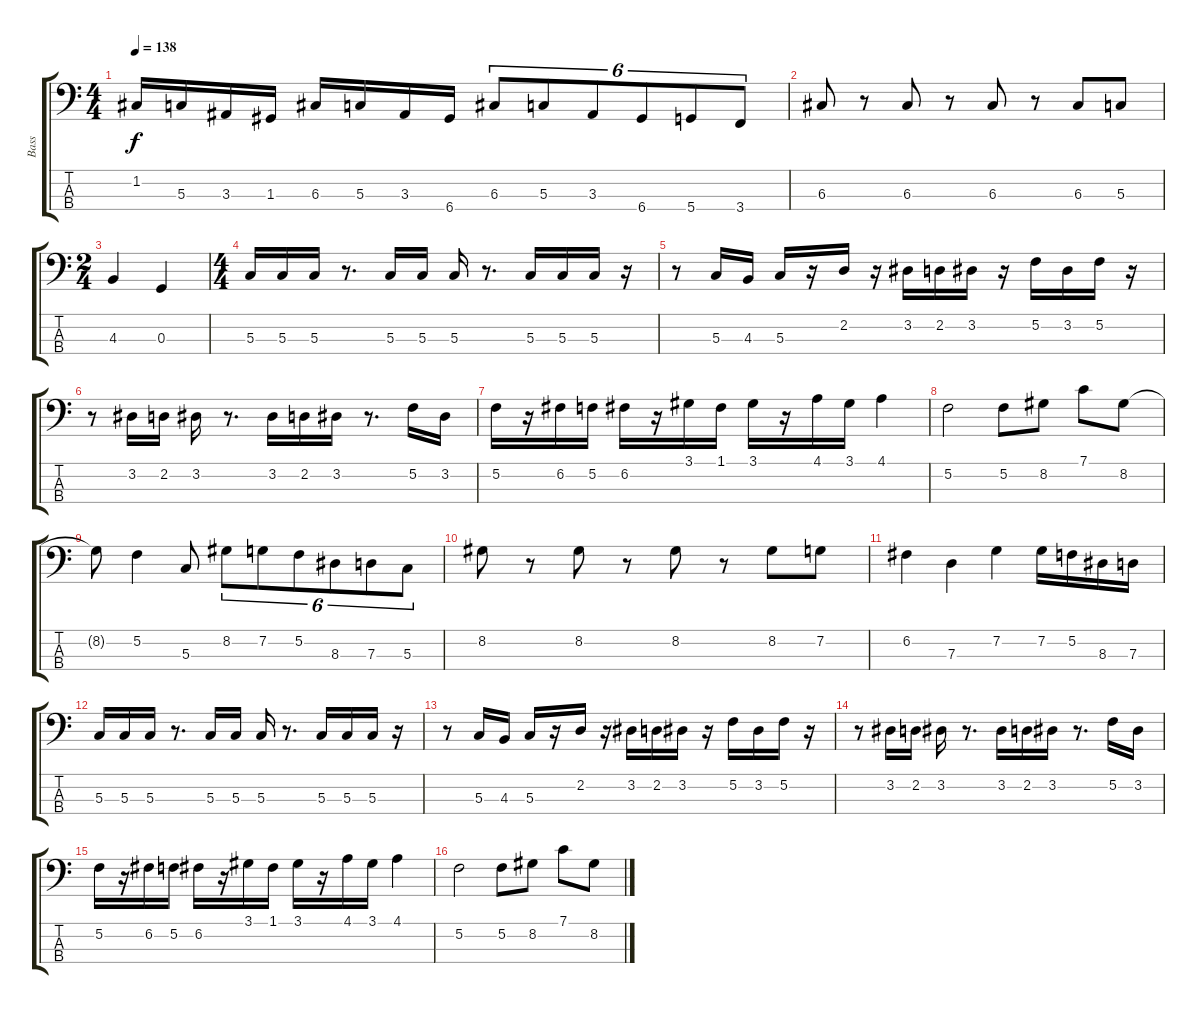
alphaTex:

\track ("Bass" "Bass") {instrument electricbassfinger}
\staff {score tabs}
\tuning (F2 C2 G1 D1) {hide}
\ts (4 4)
\tempo 138
\clef f4
\ks c
1.2.16{dy f} 5.3.16 3.3.16 1.3.16 6.3.16 5.3.16 3.3.16 6.4.16 6.3.8{tu (6 4)} 5.3.8{tu (6 4)} 3.3.8{tu (6 4)} 6.4.8{tu (6 4)} 5.4.8{tu (6 4)} 3.4.8{tu (6 4)} |
6.3.8 r.8 6.3.8 r.8 6.3.8 r.8 6.3.8 5.3.8 |
\ts (2 4)
4.3.4 0.3.4 |
\ts (4 4)
5.3.16 5.3.16 5.3.16 r.8{d} 5.3.16 5.3.16 5.3.16 r.8{d} 5.3.16 5.3.16 5.3.16 r.16 |
r.8 5.3.16 4.3.16 5.3.16 r.16 2.2.16 r.16 3.2.16 2.2.16 3.2.16 r.16 5.2.16 3.2.16 5.2.16 r.16 |
r.8 3.2.16 2.2.16 3.2.16 r.8{d} 3.2.16 2.2.16 3.2.16 r.8{d} 5.2.16 3.2.16 |
5.2.16 r.16 6.2.16 5.2.16 6.2.16 r.16 3.1.16 1.1.16 3.1.16 r.16 4.1.16 3.1.16 4.1.4 |
5.2.2 5.2.8 8.2.8 7.1.8 8.2.8 |
8.2{t}.8 5.2.4 5.3.8 8.2.8{tu (6 4)} 7.2.8{tu (6 4)} 5.2.8{tu (6 4)} 8.3.8{tu (6 4)} 7.3.8{tu (6 4)} 5.3.8{tu (6 4)} |
8.2.8 r.8 8.2.8 r.8 8.2.8 r.8 8.2.8 7.2.8 |
6.2.4 7.3.4 7.2.4 7.2.16 5.2.16 8.3.16 7.3.16 |
5.3.16 5.3.16 5.3.16 r.8{d} 5.3.16 5.3.16 5.3.16 r.8{d} 5.3.16 5.3.16 5.3.16 r.16 |
r.8 5.3.16 4.3.16 5.3.16 r.16 2.2.16 r.16 3.2.16 2.2.16 3.2.16 r.16 5.2.16 3.2.16 5.2.16 r.16 |
r.8 3.2.16 2.2.16 3.2.16 r.8{d} 3.2.16 2.2.16 3.2.16 r.8{d} 5.2.16 3.2.16 |
5.2.16 r.16 6.2.16 5.2.16 6.2.16 r.16 3.1.16 1.1.16 3.1.16 r.16 4.1.16 3.1.16 4.1.4 |
5.2.2 5.2.8 8.2.8 7.1.8 8.2.8
